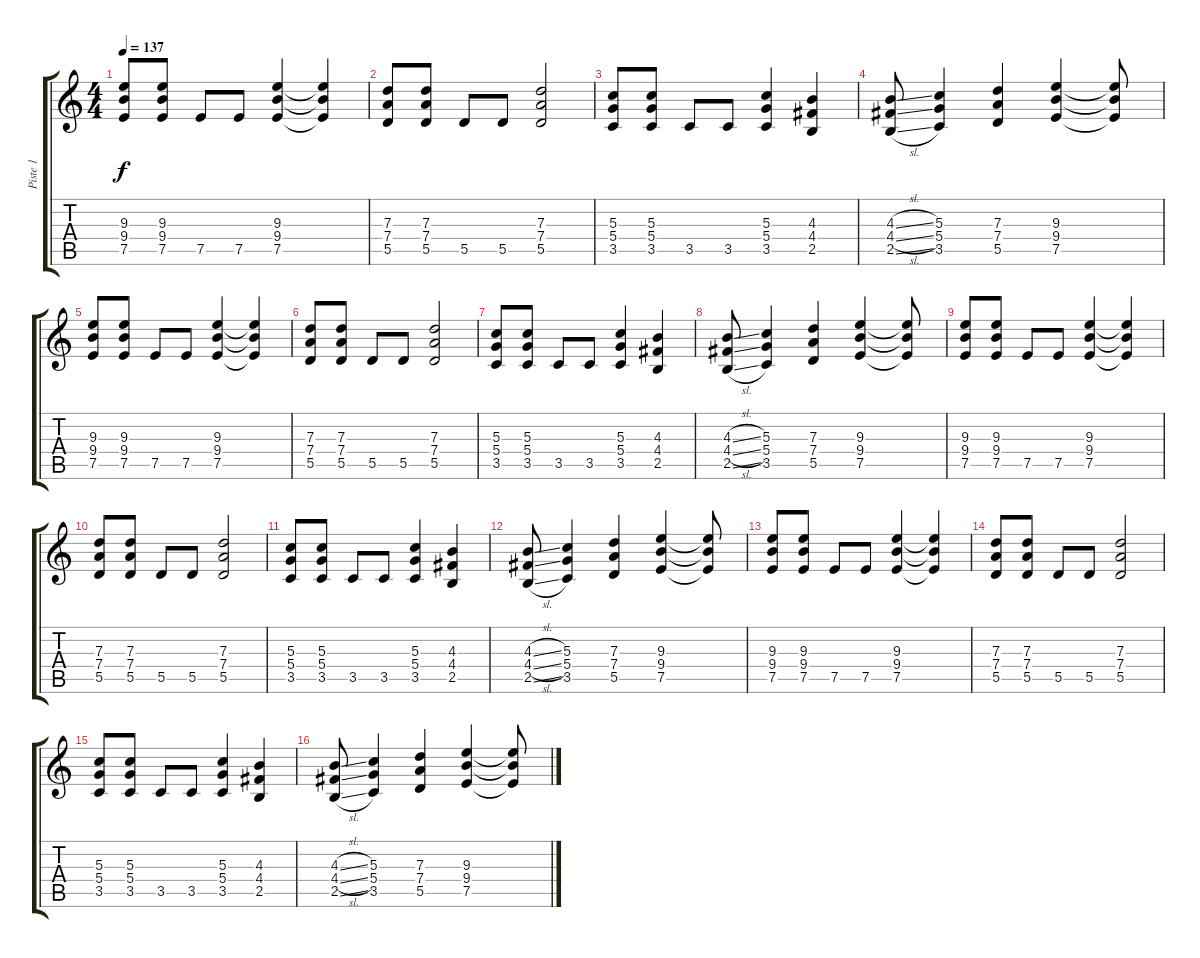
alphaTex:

\track ("Piste 1" "Piste 1") {instrument distortionguitar}
\staff {score tabs}
\tuning (E4 B3 G3 D3 A2 E2) {hide}
\ts (4 4)
\tempo 137
\clef g2
\ks c
(9.3 9.4 7.5).8{dy f instrument distortionguitar} (9.3 9.4 7.5).8 7.5.8 7.5.8 (9.3 9.4 7.5).4 (9.3{t} 9.4{t} 7.5{t}).4 |
(7.3 7.4 5.5).8 (7.3 7.4 5.5).8 5.5.8 5.5.8 (7.3 7.4 5.5).2 |
(5.3 5.4 3.5).8 (5.3 5.4 3.5).8 3.5.8 3.5.8 (5.3 5.4 3.5).4 (4.3 4.4 2.5).4 |
(4.3{sl} 4.4{sl} 2.5{sl}).8 (5.3 5.4 3.5).4 (7.3 7.4 5.5).4 (9.3 9.4 7.5).4 (9.3{t} 9.4{t} 7.5{t}).8 |
(9.3 9.4 7.5).8 (9.3 9.4 7.5).8 7.5.8 7.5.8 (9.3 9.4 7.5).4 (9.3{t} 9.4{t} 7.5{t}).4 |
(7.3 7.4 5.5).8 (7.3 7.4 5.5).8 5.5.8 5.5.8 (7.3 7.4 5.5).2 |
(5.3 5.4 3.5).8 (5.3 5.4 3.5).8 3.5.8 3.5.8 (5.3 5.4 3.5).4 (4.3 4.4 2.5).4 |
(4.3{sl} 4.4{sl} 2.5{sl}).8 (5.3 5.4 3.5).4 (7.3 7.4 5.5).4 (9.3 9.4 7.5).4 (9.3{t} 9.4{t} 7.5{t}).8 |
(9.3 9.4 7.5).8 (9.3 9.4 7.5).8 7.5.8 7.5.8 (9.3 9.4 7.5).4 (9.3{t} 9.4{t} 7.5{t}).4 |
(7.3 7.4 5.5).8 (7.3 7.4 5.5).8 5.5.8 5.5.8 (7.3 7.4 5.5).2 |
(5.3 5.4 3.5).8 (5.3 5.4 3.5).8 3.5.8 3.5.8 (5.3 5.4 3.5).4 (4.3 4.4 2.5).4 |
(4.3{sl} 4.4{sl} 2.5{sl}).8 (5.3 5.4 3.5).4 (7.3 7.4 5.5).4 (9.3 9.4 7.5).4 (9.3{t} 9.4{t} 7.5{t}).8 |
(9.3 9.4 7.5).8 (9.3 9.4 7.5).8 7.5.8 7.5.8 (9.3 9.4 7.5).4 (9.3{t} 9.4{t} 7.5{t}).4 |
(7.3 7.4 5.5).8 (7.3 7.4 5.5).8 5.5.8 5.5.8 (7.3 7.4 5.5).2 |
(5.3 5.4 3.5).8 (5.3 5.4 3.5).8 3.5.8 3.5.8 (5.3 5.4 3.5).4 (4.3 4.4 2.5).4 |
(4.3{sl} 4.4{sl} 2.5{sl}).8 (5.3 5.4 3.5).4 (7.3 7.4 5.5).4 (9.3 9.4 7.5).4 (9.3{t} 9.4{t} 7.5{t}).8
